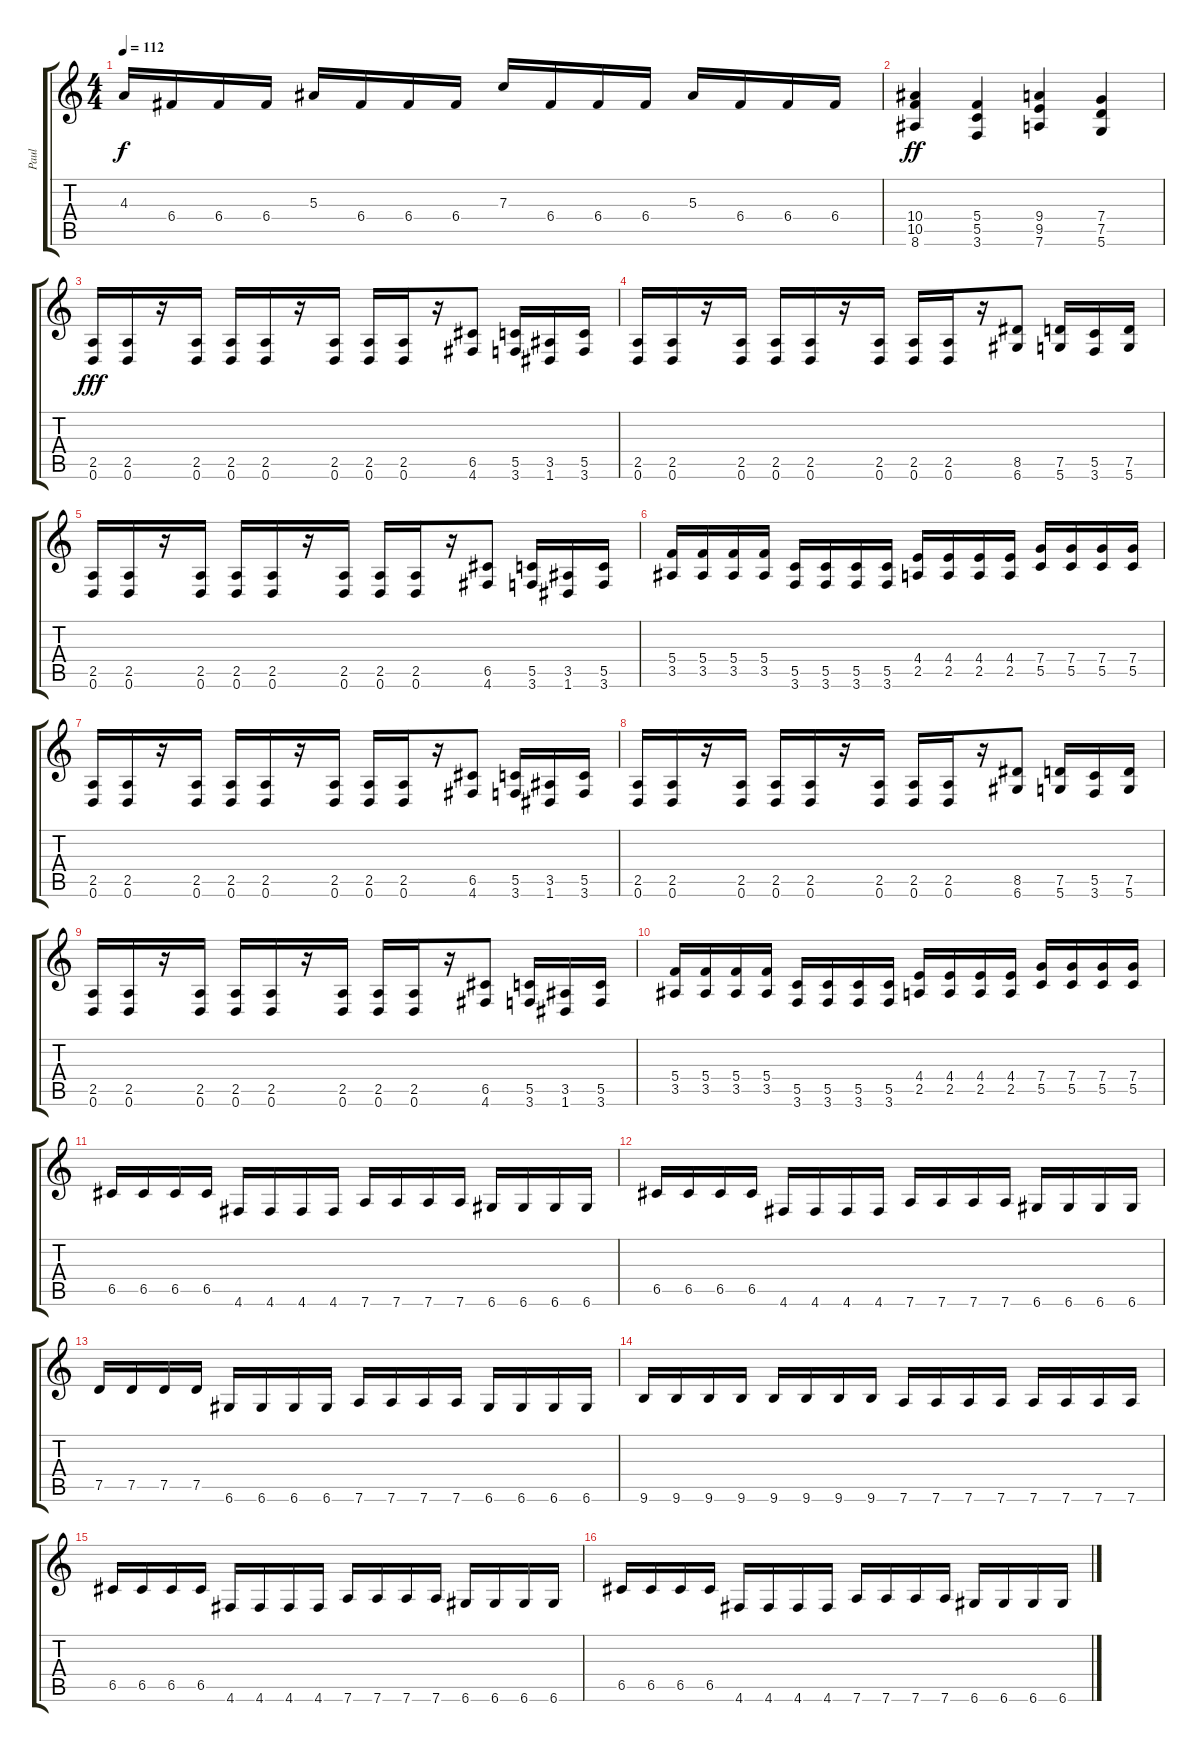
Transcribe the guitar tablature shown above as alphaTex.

\track ("Paul" "Paul") {instrument distortionguitar}
\staff {score tabs}
\tuning (D4 A3 F3 C3 G2 D2) {hide}
\ts (4 4)
\tempo 112
\clef g2
\ks c
4.3.16{dy f} 6.4.16 6.4.16 6.4.16 5.3.16 6.4.16 6.4.16 6.4.16 7.3.16 6.4.16 6.4.16 6.4.16 5.3.16 6.4.16 6.4.16 6.4.16 |
(10.4 10.5 8.6).4{dy ff} (5.4 5.5 3.6).4 (9.4 9.5 7.6).4 (7.4 7.5 5.6).4 |
(2.5 0.6).16{dy fff} (2.5 0.6).16 r.16 (2.5 0.6).16 (2.5 0.6).16 (2.5 0.6).16 r.16 (2.5 0.6).16 (2.5 0.6).16 (2.5 0.6).16 r.16 (6.5 4.6).8 (5.5 3.6).16 (3.5 1.6).16 (5.5 3.6).16 |
(2.5 0.6).16 (2.5 0.6).16 r.16 (2.5 0.6).16 (2.5 0.6).16 (2.5 0.6).16 r.16 (2.5 0.6).16 (2.5 0.6).16 (2.5 0.6).16 r.16 (8.5 6.6).8 (7.5 5.6).16 (5.5 3.6).16 (7.5 5.6).16 |
(2.5 0.6).16 (2.5 0.6).16 r.16 (2.5 0.6).16 (2.5 0.6).16 (2.5 0.6).16 r.16 (2.5 0.6).16 (2.5 0.6).16 (2.5 0.6).16 r.16 (6.5 4.6).8 (5.5 3.6).16 (3.5 1.6).16 (5.5 3.6).16 |
(5.4 3.5).16 (5.4 3.5).16 (5.4 3.5).16 (5.4 3.5).16 (5.5 3.6).16 (5.5 3.6).16 (5.5 3.6).16 (5.5 3.6).16 (4.4 2.5).16 (4.4 2.5).16 (4.4 2.5).16 (4.4 2.5).16 (7.4 5.5).16 (7.4 5.5).16 (7.4 5.5).16 (7.4 5.5).16 |
(2.5 0.6).16 (2.5 0.6).16 r.16 (2.5 0.6).16 (2.5 0.6).16 (2.5 0.6).16 r.16 (2.5 0.6).16 (2.5 0.6).16 (2.5 0.6).16 r.16 (6.5 4.6).8 (5.5 3.6).16 (3.5 1.6).16 (5.5 3.6).16 |
(2.5 0.6).16 (2.5 0.6).16 r.16 (2.5 0.6).16 (2.5 0.6).16 (2.5 0.6).16 r.16 (2.5 0.6).16 (2.5 0.6).16 (2.5 0.6).16 r.16 (8.5 6.6).8 (7.5 5.6).16 (5.5 3.6).16 (7.5 5.6).16 |
(2.5 0.6).16 (2.5 0.6).16 r.16 (2.5 0.6).16 (2.5 0.6).16 (2.5 0.6).16 r.16 (2.5 0.6).16 (2.5 0.6).16 (2.5 0.6).16 r.16 (6.5 4.6).8 (5.5 3.6).16 (3.5 1.6).16 (5.5 3.6).16 |
(5.4 3.5).16 (5.4 3.5).16 (5.4 3.5).16 (5.4 3.5).16 (5.5 3.6).16 (5.5 3.6).16 (5.5 3.6).16 (5.5 3.6).16 (4.4 2.5).16 (4.4 2.5).16 (4.4 2.5).16 (4.4 2.5).16 (7.4 5.5).16 (7.4 5.5).16 (7.4 5.5).16 (7.4 5.5).16 |
6.5.16 6.5.16 6.5.16 6.5.16 4.6.16 4.6.16 4.6.16 4.6.16 7.6.16 7.6.16 7.6.16 7.6.16 6.6.16 6.6.16 6.6.16 6.6.16 |
6.5.16 6.5.16 6.5.16 6.5.16 4.6.16 4.6.16 4.6.16 4.6.16 7.6.16 7.6.16 7.6.16 7.6.16 6.6.16 6.6.16 6.6.16 6.6.16 |
7.5.16 7.5.16 7.5.16 7.5.16 6.6.16 6.6.16 6.6.16 6.6.16 7.6.16 7.6.16 7.6.16 7.6.16 6.6.16 6.6.16 6.6.16 6.6.16 |
9.6.16 9.6.16 9.6.16 9.6.16 9.6.16 9.6.16 9.6.16 9.6.16 7.6.16 7.6.16 7.6.16 7.6.16 7.6.16 7.6.16 7.6.16 7.6.16 |
6.5.16 6.5.16 6.5.16 6.5.16 4.6.16 4.6.16 4.6.16 4.6.16 7.6.16 7.6.16 7.6.16 7.6.16 6.6.16 6.6.16 6.6.16 6.6.16 |
6.5.16 6.5.16 6.5.16 6.5.16 4.6.16 4.6.16 4.6.16 4.6.16 7.6.16 7.6.16 7.6.16 7.6.16 6.6.16 6.6.16 6.6.16 6.6.16
